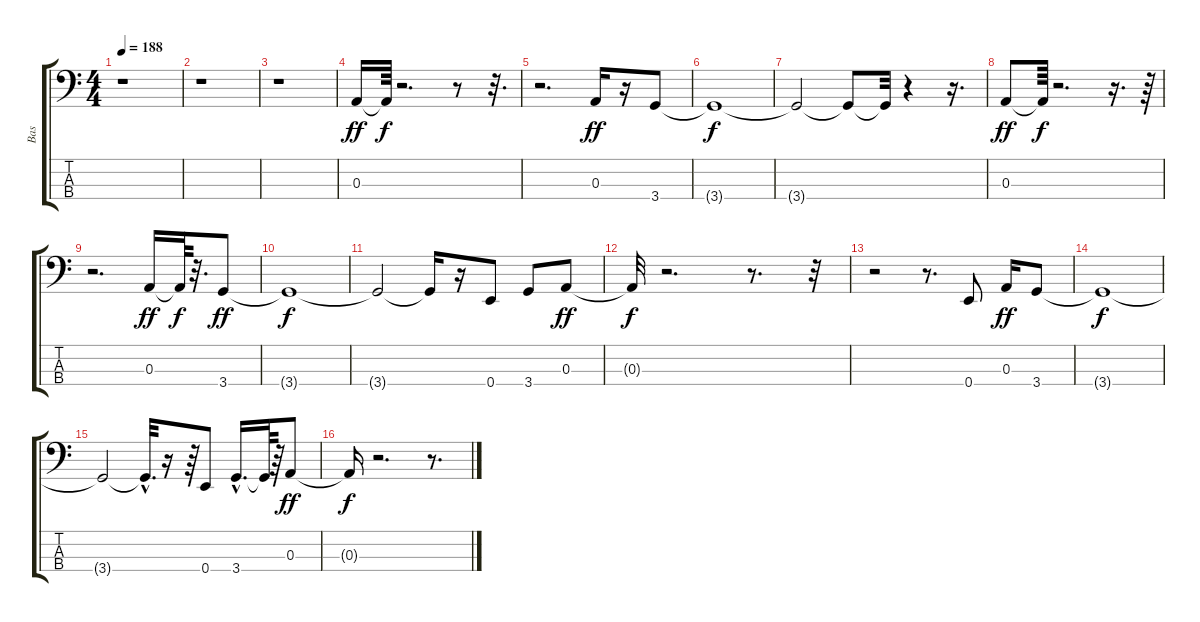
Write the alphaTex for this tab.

\track ("Bas" "Bas") {instrument electricbassfinger}
\staff {score tabs}
\tuning (G2 D2 A1 E1) {hide}
\ts (4 4)
\tempo 188
\clef f4
\ks c
r.1{dy ff instrument electricbassfinger} |
r.1 |
r.1 |
0.3.16 0.3{t}.64{dy f} r.2{d} r.8 r.32{d} |
r.2{d} 0.3.16{dy ff} r.16 3.4.8 |
3.4{t}.1{dy f} |
3.4{t}.2 3.4{t}.8 3.4{t}.32 r.4 r.16{d} |
0.3.8{dy ff} 0.3{t}.64{dy f} r.2{d} r.16{d} r.64 |
r.2{d} 0.3.16{dy ff} 0.3{t}.64{dy f} r.32{d} 3.4.8{dy ff} |
3.4{t}.1{dy f} |
3.4{t}.2 3.4{t}.16 r.16 0.4.8 3.4.8 0.3.8{dy ff} |
0.3{t}.32{dy f} r.2{d} r.8{d} r.32 |
r.2 r.8{d} 0.4.8 0.3.16{dy ff} 3.4.8 |
3.4{t}.1{dy f} |
3.4{t}.2 3.4{hac t}.32{d} r.16 r.64 0.4.8 3.4{hac}.16{d} 3.4{t}.64 r.64 0.3.8{dy ff} |
0.3{t}.16{dy f} r.2{d} r.8{d}
